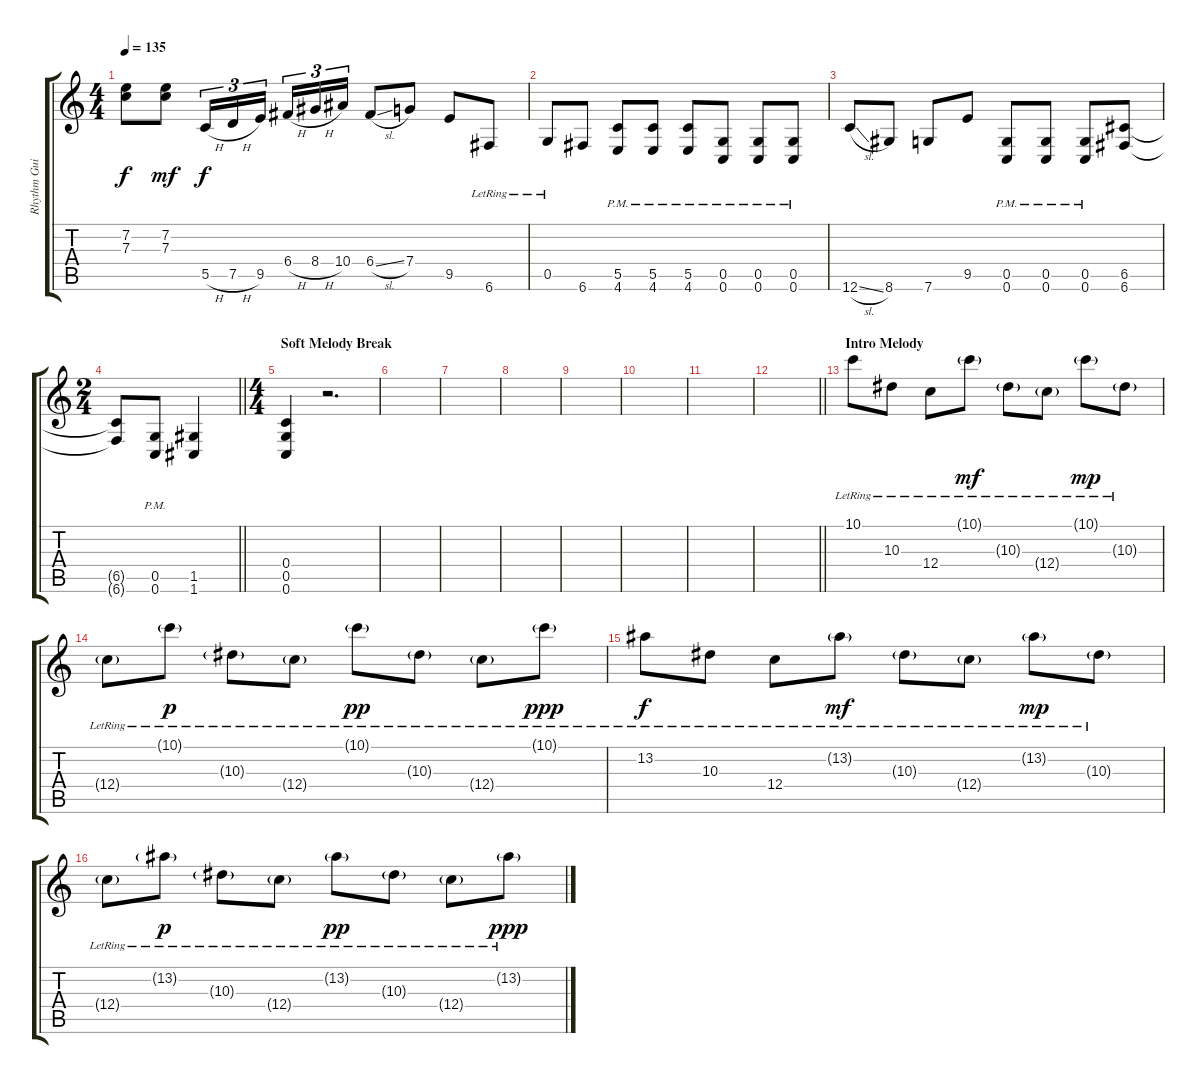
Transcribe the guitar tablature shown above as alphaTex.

\track ("Rhythm Guitar L" "Rhythm Gui") {instrument distortionguitar}
\staff {score tabs}
\tuning (D4 A3 F3 C3 G2 C2) {hide}
\ts (4 4)
\tempo 135
\clef g2
\ks c
(7.2{t} 7.3{t}).8{dy f} (7.2 7.3).8{dy mf} 5.5{h}.16{tu (3 2) dy f} 7.5{h}.16{tu (3 2)} 9.5.16{tu (3 2) beam splitsecondary} 6.4{h}.16{tu (3 2)} 8.4{h}.16{tu (3 2)} 10.4.16{tu (3 2)} 6.4{sl}.8 7.4.8 9.5.8 6.6{lr}.8 |
0.5{lr}.8 6.6.8 (5.5{pm} 4.6{pm}).8 (5.5{pm} 4.6{pm}).8 (5.5{pm} 4.6{pm}).8 (0.5{pm} 0.6{pm}).8 (0.5{pm} 0.6{pm}).8 (0.5{pm} 0.6{pm}).8 |
12.6{sl}.8 8.6.8 7.6.8 9.5.8 (0.5{pm} 0.6{pm}).8 (0.5{pm} 0.6{pm}).8 (0.5{pm} 0.6{pm}).8 (6.5 6.6).8 |
\ts (2 4)
\barLineRight lightlight
(6.5{t} 6.6{t}).8 (0.5{pm} 0.6{pm}).8 (1.5 1.6).4 |
\ts (4 4)
\section ("" "Soft Melody Break")
(0.4 0.5 0.6).4 r.2{d} |
|
|
|
|
|
|
\barLineRight lightlight
|
\section ("" "Intro Melody")
10.1{lr}.8{balance 8 instrument electricguitarjazz} 10.3{lr}.8 12.4{lr}.8 10.1{g lr}.8{dy mf} 10.3{g lr}.8 12.4{g lr}.8 10.1{g lr}.8{dy mp} 10.3{g lr}.8 |
12.4{g lr}.8 10.1{g lr}.8{dy p} 10.3{g lr}.8 12.4{g lr}.8 10.1{g lr}.8{dy pp} 10.3{g lr}.8 12.4{g lr}.8 10.1{g lr}.8{dy ppp} |
13.2{lr}.8{dy f} 10.3{lr}.8 12.4{lr}.8 13.2{g lr}.8{dy mf} 10.3{g lr}.8 12.4{g lr}.8 13.2{g lr}.8{dy mp} 10.3{g lr}.8 |
12.4{g lr}.8 13.2{g lr}.8{dy p} 10.3{g lr}.8 12.4{g lr}.8 13.2{g lr}.8{dy pp} 10.3{g lr}.8 12.4{g lr}.8 13.2{g lr}.8{dy ppp}
